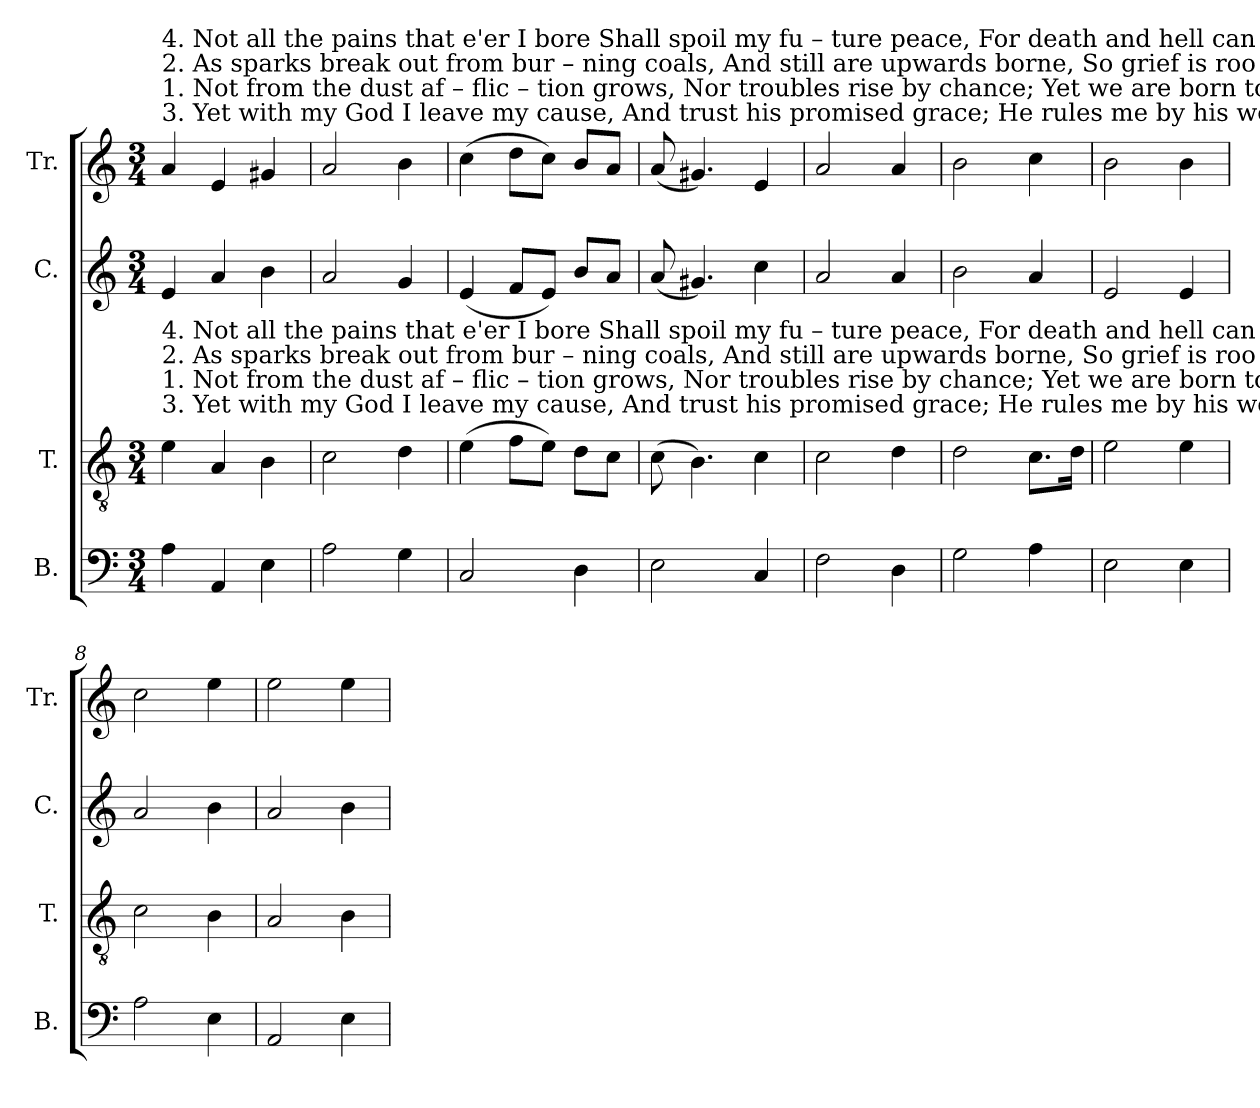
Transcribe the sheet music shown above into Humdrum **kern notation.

**kern	**kern	**kern	**kern
*part4	*part3	*part2	*part1
*staff4	*staff3	*staff2	*staff1
*I"B.	*I"T.	*I"C.	*I"Tr.
*I'B.	*I'T.	*I'C.	*I'Tr.
*clefF4	*clefGv2	*clefG2	*clefG2
*k[]	*k[]	*k[]	*k[]
*M3/4	*M3/4	*M3/4	*M3/4
*MM100	*MM100	*MM100	*MM100
=1	=1	=1	=1
!	!	!	!LO:TX:a:t=3. Yet    with   my    God    I     leave                my         cause,         And   trust   his   promised     grace;     He  rules  me   by      his    well     –     known    laws
!	!	!	!LO:TX:a:t=1. Not   from  the   dust   af – flic        –        tion       grows,         Nor    troubles   rise    by        chance;  Yet   we    are   born   to    cares             and       woes;
!	!	!	!LO:TX:a:t=2. As  sparks  break  out  from  bur      –        ning       coals,          And    still   are  upwards        borne,    So   grief   is    roo  – ted    in                our        souls,
!	!	!	!LO:TX:a:t=4. Not    all     the   pains  that  e'er                  I             bore          Shall  spoil   my   fu  – ture    peace,    For death  and  hell    can    do                no       more
!	!LO:TX:a:t=3. Yet    with   my    God    I     leave                my         cause,         And   trust   his   promised     grace;     He  rules  me   by      his    well     –     known    laws                                                    Of	!	!
!	!LO:TX:a:t=1. Not   from  the   dust   af – flic        –        tion       grows,         Nor    troubles   rise    by        chance;  Yet   we    are   born   to    cares             and       woes;                                                   A	!	!
!	!LO:TX:a:t=2. As  sparks  break  out  from  bur      –        ning       coals,          And    still   are  upwards        borne,    So   grief   is    roo  – ted    in                our        souls,                                                  And	!	!
!	!LO:TX:a:t=4. Not    all     the   pains  that  e'er                  I             bore          Shall  spoil   my   fu  – ture    peace,    For death  and  hell    can    do                no       more                                                   Than	!	!
4A!\	4e!\	4e!/	4a!/
4AA!/	4A!/	4a!/	4e!/
4E!\	4B!\	4b!\	4g#X!/
=2	=2	=2	=2
2A!\	2c!\	2a!/	2a!/
4G!\	4d!\	4g!/	4b!\
=3	=3	=3	=3
2C!/	(4e!\	(4e!/	(4cc!\
.	8f!\L	8f!/L	8dd!\L
.	8e!\J)	8e!/J)	8cc!\J)
4D!\	8d!\L	8b!/L	8b!/L
.	8c!\J	8a!/J	8a!/J
=4	=4	=4	=4
2E!\	(8c!\	(8a!/	(8a!/
.	4.B!\)	4.g#X!/)	4.g#X!/)
4C!/	4c!\	4cc!\	4e!/
=5	=5	=5	=5
2F!\	2c!\	2a!/	2a!/
4D!\	4d!\	4a!/	4a!/
=6	=6	=6	=6
2G!\	2d!\	2b!\	2b!\
4A!\	8.c!\L	4a!/	4cc!\
.	16d!\Jk	.	.
=7	=7	=7	=7
2E!\	2e!\	2e!/	2b!\
4E!\	4e!\	4e!/	4b!\
=8	=8	=8	=8
2A!\	2c!\	2a!/	2cc!\
4E!\	4B!\	4b!\	4ee!\
=9	=9	=9	=9
2AA!/	2A!/	2a!/	2ee!\
4E!\	4B!\	4b!\	4ee!\
=	=	=	=
*-	*-	*-	*-
